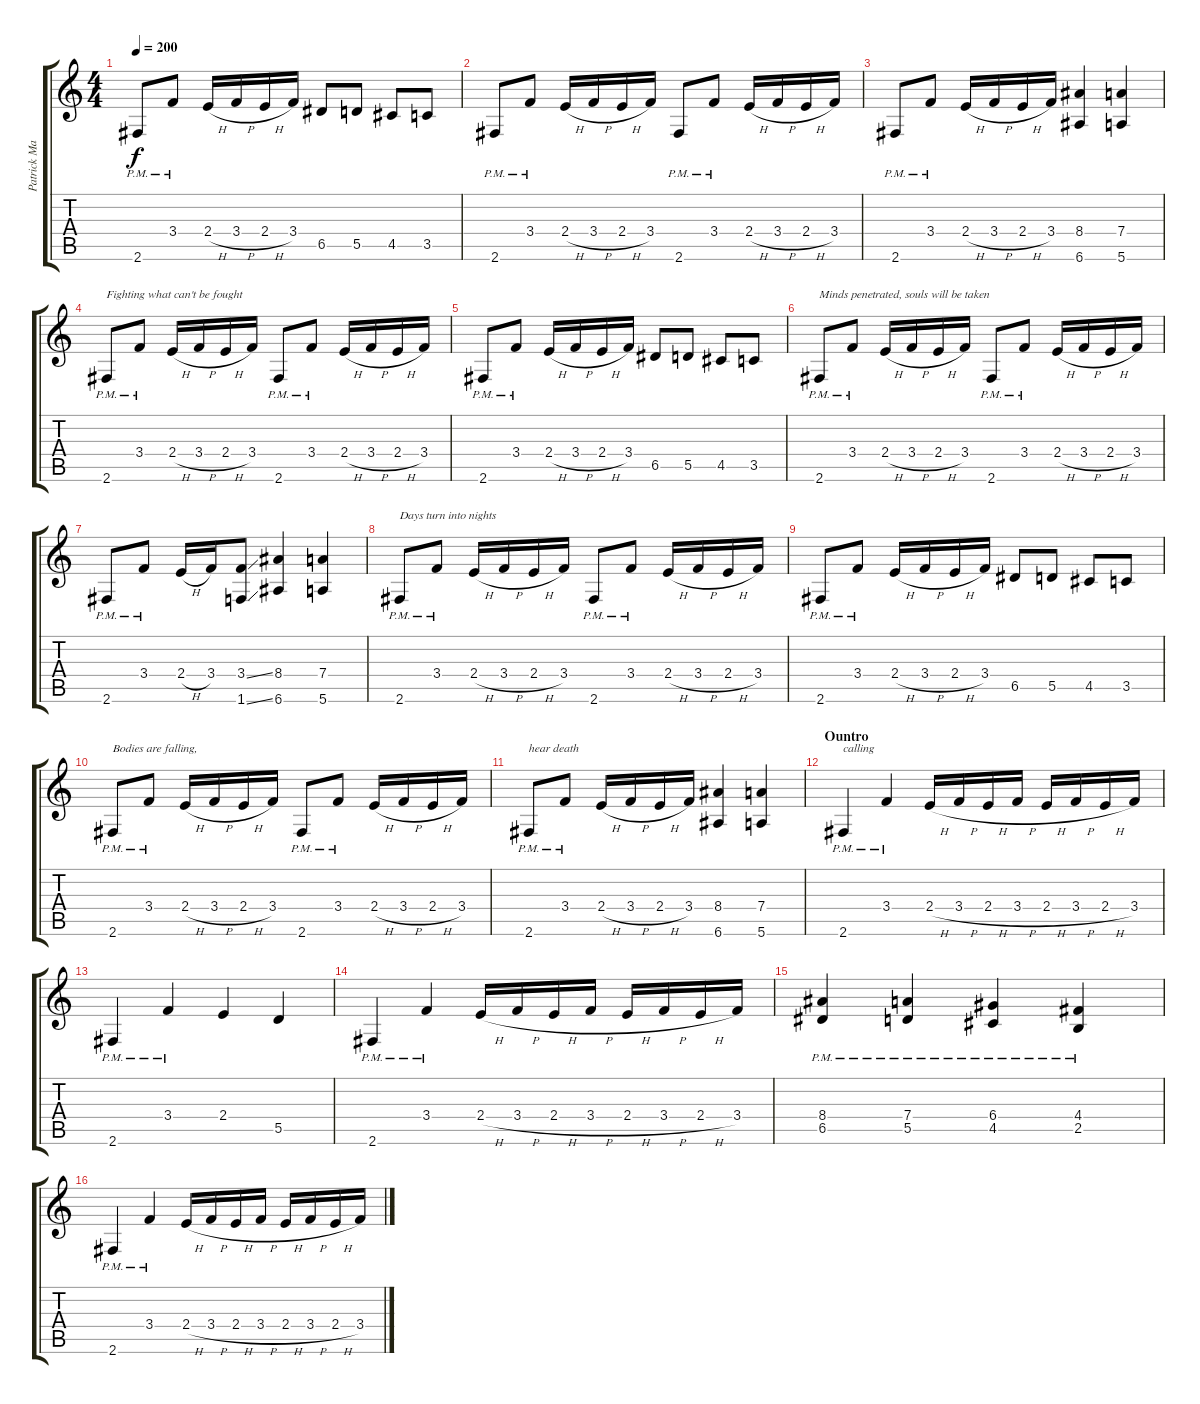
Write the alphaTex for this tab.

\track ("Patrick Mameli " "Patrick Ma") {instrument distortionguitar}
\staff {score tabs}
\tuning (E4 B3 G3 D3 A2 E2) {hide}
\ts (4 4)
\tempo 200
\clef g2
\ks c
2.6{pm}.8{dy f} 3.4{pm}.8 2.4{h}.16 3.4{h}.16 2.4{h}.16 3.4.16 6.5.8 5.5.8 4.5.8 3.5.8 |
2.6{pm}.8 3.4{pm}.8 2.4{h}.16 3.4{h}.16 2.4{h}.16 3.4.16 2.6{pm}.8 3.4{pm}.8 2.4{h}.16 3.4{h}.16 2.4{h}.16 3.4.16 |
2.6{pm}.8 3.4{pm}.8 2.4{h}.16 3.4{h}.16 2.4{h}.16 3.4.16 (8.4 6.6).4 (7.4 5.6).4 |
2.6{pm}.8{txt "Fighting what can't be fought"} 3.4{pm}.8 2.4{h}.16 3.4{h}.16 2.4{h}.16 3.4.16 2.6{pm}.8 3.4{pm}.8 2.4{h}.16 3.4{h}.16 2.4{h}.16 3.4.16 |
2.6{pm}.8 3.4{pm}.8 2.4{h}.16 3.4{h}.16 2.4{h}.16 3.4.16 6.5.8 5.5.8 4.5.8 3.5.8 |
2.6{pm}.8{txt "Minds penetrated, souls will be taken"} 3.4{pm}.8 2.4{h}.16 3.4{h}.16 2.4{h}.16 3.4.16 2.6{pm}.8 3.4{pm}.8 2.4{h}.16 3.4{h}.16 2.4{h}.16 3.4.16 |
2.6{pm}.8 3.4{pm}.8 2.4{h}.16 3.4.16 (3.4{ss} 1.6{ss}).8 (8.4 6.6).4 (7.4 5.6).4 |
2.6{pm}.8{txt "Days turn into nights"} 3.4{pm}.8 2.4{h}.16 3.4{h}.16 2.4{h}.16 3.4.16 2.6{pm}.8 3.4{pm}.8 2.4{h}.16 3.4{h}.16 2.4{h}.16 3.4.16 |
2.6{pm}.8 3.4{pm}.8 2.4{h}.16 3.4{h}.16 2.4{h}.16 3.4.16 6.5.8 5.5.8 4.5.8 3.5.8 |
2.6{pm}.8{txt "Bodies are falling, "} 3.4{pm}.8 2.4{h}.16 3.4{h}.16 2.4{h}.16 3.4.16 2.6{pm}.8 3.4{pm}.8 2.4{h}.16 3.4{h}.16 2.4{h}.16 3.4.16 |
2.6{pm}.8{txt "hear death "} 3.4{pm}.8 2.4{h}.16 3.4{h}.16 2.4{h}.16 3.4.16 (8.4 6.6).4 (7.4 5.6).4 |
\section ("" "Ountro")
2.6{pm}.4{txt "calling"} 3.4{pm}.4 2.4{h}.16 3.4{h}.16 2.4{h}.16 3.4{h}.16 2.4{h}.16 3.4{h}.16 2.4{h}.16 3.4.16 |
2.6{pm}.4 3.4{pm}.4 2.4.4 5.5.4 |
2.6{pm}.4 3.4{pm}.4 2.4{h}.16 3.4{h}.16 2.4{h}.16 3.4{h}.16 2.4{h}.16 3.4{h}.16 2.4{h}.16 3.4.16 |
(8.4{pm} 6.5{pm}).4 (7.4{pm} 5.5{pm}).4 (6.4{pm} 4.5{pm}).4 (4.4{pm} 2.5{pm}).4 |
2.6{pm}.4 3.4{pm}.4 2.4{h}.16 3.4{h}.16 2.4{h}.16 3.4{h}.16 2.4{h}.16 3.4{h}.16 2.4{h}.16 3.4.16
